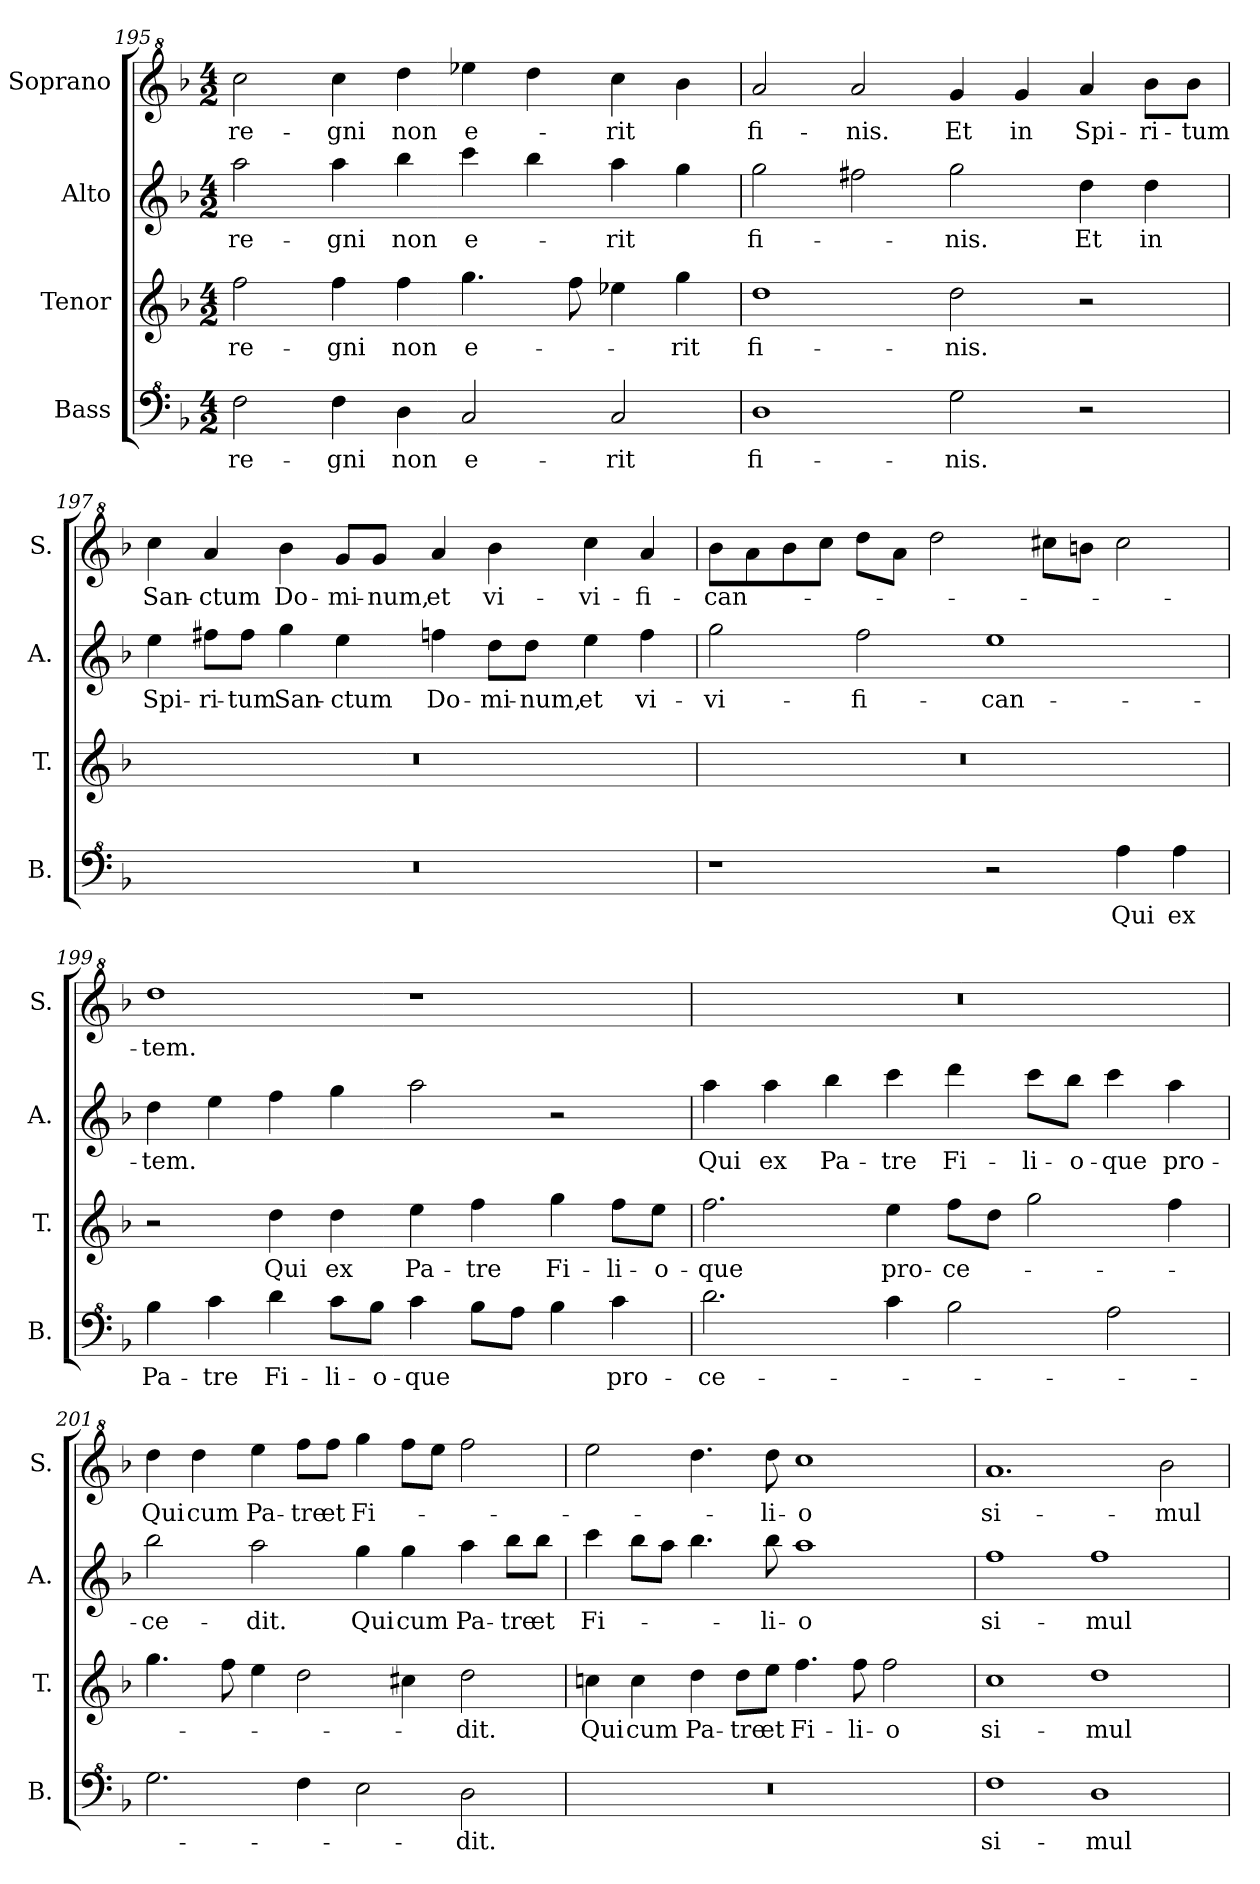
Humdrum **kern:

**kern	**text	**kern	**text	**kern	**text	**kern	**text
*part4	*part4	*part3	*part3	*part2	*part2	*part1	*part1
*staff4	*staff4	*staff3	*staff3	*staff2	*staff2	*staff1	*staff1
*I"Bass	*	*I"Tenor	*	*I"Alto	*	*I"Soprano	*
*I'B.	*	*I'T.	*	*I'A.	*	*I'S.	*
*clefF^4	*	*clefG2	*	*clefG2	*	*clefG^2	*
*k[b-]	*	*k[b-]	*	*k[b-]	*	*k[b-]	*
*M4/2	*	*M4/2	*	*M4/2	*	*M4/2	*
=195	=195	=195	=195	=195	=195	=195	=195
!	!LO:LY:b	!	!LO:LY:b	!	!LO:LY:b	!	!LO:LY:b
2f\	re-	2ff\	re-	2aa\	re-	2ccc\	re-
!	!LO:LY:b	!	!LO:LY:b	!	!LO:LY:b	!	!LO:LY:b
4f\	-gni	4ff\	-gni	4aa\	-gni	4ccc\	-gni
!	!LO:LY:b	!	!LO:LY:b	!	!LO:LY:b	!	!LO:LY:b
4d\	non	4ff\	non	4bb-\	non	4ddd\	non
!	!LO:LY:b	!	!LO:LY:b	!	!LO:LY:b	!	!LO:LY:b
2c/	e-	4.gg\	e-	4ccc\	e-	4eee-X\	e-
.	.	.	.	4bb-\	.	4ddd\	.
.	.	8ff\	.	.	.	.	.
!	!LO:LY:b	!	!	!	!LO:LY:b	!	!LO:LY:b
2c/	-rit	4ee-X\	.	4aa\	-rit	4ccc\	-rit
!	!	!	!LO:LY:b	!	!	!	!
.	.	4gg\	-rit	4gg\	.	4bb-\	.
=196	=196	=196	=196	=196	=196	=196	=196
!	!LO:LY:b	!	!LO:LY:b	!	!LO:LY:b	!	!LO:LY:b
1d	fi-	1dd	fi-	2gg\	fi-	2aa/	fi-
!	!	!	!	!	!	!	!LO:LY:b
.	.	.	.	2ff#X\	.	2aa/	-nis.
!	!LO:LY:b	!	!LO:LY:b	!	!LO:LY:b	!	!LO:LY:b
2g\	-nis.	2dd\	-nis.	2gg\	-nis.	4gg/	Et
!	!	!	!	!	!	!	!LO:LY:b
.	.	.	.	.	.	4gg/	in
!	!	!	!	!	!LO:LY:b	!	!LO:LY:b
2r	.	2r	.	4dd\	Et	4aa/	Spi-
!	!	!	!	!	!LO:LY:b	!	!LO:LY:b
.	.	.	.	4dd\	in	8bb-\L	-ri-
!	!	!	!	!	!	!	!LO:LY:b
.	.	.	.	.	.	8bb-\J	-tum
!!LO:LB:g=z
=197	=197	=197	=197	=197	=197	=197	=197
!	!	!	!	!	!LO:LY:b	!	!LO:LY:b
0r	.	0r	.	4ee\	Spi-	4ccc\	San-
!	!	!	!	!	!LO:LY:b	!	!LO:LY:b
.	.	.	.	8ff#X\L	-ri-	4aa/	-ctum
!	!	!	!	!	!LO:LY:b	!	!
.	.	.	.	8ff#\J	-tum	.	.
!	!	!	!	!	!LO:LY:b	!	!LO:LY:b
.	.	.	.	4gg\	San-	4bb-\	Do-
!	!	!	!	!	!LO:LY:b	!	!LO:LY:b
.	.	.	.	4ee\	-ctum	8gg/L	-mi-
!	!	!	!	!	!	!	!LO:LY:b
.	.	.	.	.	.	8gg/J	-num,
!	!	!	!	!	!LO:LY:b	!	!LO:LY:b
.	.	.	.	4ffn\	Do-	4aa/	et
!	!	!	!	!	!LO:LY:b	!	!LO:LY:b
.	.	.	.	8dd\L	-mi-	4bb-\	vi-
!	!	!	!	!	!LO:LY:b	!	!
.	.	.	.	8dd\J	-num,	.	.
!	!	!	!	!	!LO:LY:b	!	!LO:LY:b
.	.	.	.	4ee\	et	4ccc\	-vi-
!	!	!	!	!	!LO:LY:b	!	!LO:LY:b
.	.	.	.	4ff\	vi-	4aa/	-fi-
=198	=198	=198	=198	=198	=198	=198	=198
!	!	!	!	!	!LO:LY:b	!	!LO:LY:b
1r	.	0r	.	2gg\	-vi-	8bb-\L	-can-
.	.	.	.	.	.	8aa\	.
.	.	.	.	.	.	8bb-\	.
.	.	.	.	.	.	8ccc\J	.
!	!	!	!	!	!LO:LY:b	!	!
.	.	.	.	2ff\	-fi-	8ddd\L	.
.	.	.	.	.	.	8aa\J	.
.	.	.	.	.	.	2ddd\	.
!	!	!	!	!	!LO:LY:b	!	!
2r	.	.	.	1ee	-can-	.	.
.	.	.	.	.	.	8ccc#X\L	.
.	.	.	.	.	.	8bbn\J	.
!	!LO:LY:b	!	!	!	!	!	!
4a\	Qui	.	.	.	.	2ccc#\	.
!	!LO:LY:b	!	!	!	!	!	!
4a\	ex	.	.	.	.	.	.
=199	=199	=199	=199	=199	=199	=199	=199
!	!LO:LY:b	!	!	!	!LO:LY:b	!	!LO:LY:b
4b-\	Pa-	2r	.	4dd\	-tem.	1ddd	-tem.
!	!LO:LY:b	!	!	!	!	!	!
4cc\	-tre	.	.	4ee\	.	.	.
!	!LO:LY:b	!	!LO:LY:b	!	!	!	!
4dd\	Fi-	4dd\	Qui	4ff\	.	.	.
!	!LO:LY:b	!	!LO:LY:b	!	!	!	!
8cc\L	-li-	4dd\	ex	4gg\	.	.	.
!	!LO:LY:b	!	!	!	!	!	!
8b-\J	-o-	.	.	.	.	.	.
!	!LO:LY:b	!	!LO:LY:b	!	!	!	!
4cc\	-que	4ee\	Pa-	2aa\	.	1r	.
!	!	!	!LO:LY:b	!	!	!	!
8b-\L	.	4ff\	-tre	.	.	.	.
8a\J	.	.	.	.	.	.	.
!	!	!	!LO:LY:b	!	!	!	!
4b-\	.	4gg\	Fi-	2r	.	.	.
!	!LO:LY:b	!	!LO:LY:b	!	!	!	!
4cc\	pro-	8ff\L	-li-	.	.	.	.
!	!	!	!LO:LY:b	!	!	!	!
.	.	8ee\J	-o-	.	.	.	.
=200	=200	=200	=200	=200	=200	=200	=200
!	!LO:LY:b	!	!LO:LY:b	!	!LO:LY:b	!	!
2.dd\	-ce-	2.ff\	-que	4aa\	Qui	0r	.
!	!	!	!	!	!LO:LY:b	!	!
.	.	.	.	4aa\	ex	.	.
!	!	!	!	!	!LO:LY:b	!	!
.	.	.	.	4bb-\	Pa-	.	.
!	!	!	!LO:LY:b	!	!LO:LY:b	!	!
4cc\	.	4ee\	pro-	4ccc\	-tre	.	.
!	!	!	!LO:LY:b	!	!LO:LY:b	!	!
2b-\	.	8ff\L	-ce-	4ddd\	Fi-	.	.
.	.	8dd\J	.	.	.	.	.
!	!	!	!	!	!LO:LY:b	!	!
.	.	2gg\	.	8ccc\L	-li-	.	.
!	!	!	!	!	!LO:LY:b	!	!
.	.	.	.	8bb-\J	-o-	.	.
!	!	!	!	!	!LO:LY:b	!	!
2a\	.	.	.	4ccc\	-que	.	.
!	!	!	!	!	!LO:LY:b	!	!
.	.	4ff\	.	4aa\	pro-	.	.
=201	=201	=201	=201	=201	=201	=201	=201
!	!	!	!	!	!LO:LY:b	!	!LO:LY:b
2.g\	.	4.gg\	.	2bb-\	-ce-	4ddd\	Qui
!	!	!	!	!	!	!	!LO:LY:b
.	.	.	.	.	.	4ddd\	cum
.	.	8ff\	.	.	.	.	.
!	!	!	!	!	!LO:LY:b	!	!LO:LY:b
.	.	4ee\	.	2aa\	-dit.	4eee\	Pa-
!	!	!	!	!	!	!	!LO:LY:b
4f\	.	2dd\	.	.	.	8fff\L	-tre
!	!	!	!	!	!	!	!LO:LY:b
.	.	.	.	.	.	8fff\J	et
!	!	!	!	!	!LO:LY:b	!	!LO:LY:b
2e\	.	.	.	4gg\	Qui	4ggg\	Fi-
!	!	!	!	!	!LO:LY:b	!	!
.	.	4cc#X\	.	4gg\	cum	8fff\L	.
.	.	.	.	.	.	8eee\J	.
!	!LO:LY:b	!	!LO:LY:b	!	!LO:LY:b	!	!
2d\	-dit.	2dd\	-dit.	4aa\	Pa-	2fff\	.
!	!	!	!	!	!LO:LY:b	!	!
.	.	.	.	8bb-\L	-tre	.	.
!	!	!	!	!	!LO:LY:b	!	!
.	.	.	.	8bb-\J	et	.	.
!!LO:PB:g=z
=202	=202	=202	=202	=202	=202	=202	=202
!	!	!	!LO:LY:b	!	!LO:LY:b	!	!
0r	.	4ccni\	Qui	4ccc\	Fi-	2eee\	.
!	!	!	!LO:LY:b	!	!	!	!
.	.	4cc\	cum	8bb-\L	.	.	.
.	.	.	.	8aa\J	.	.	.
!	!	!	!LO:LY:b	!	!	!	!
.	.	4dd\	Pa-	4.bb-\	.	4.ddd\	.
!	!	!	!LO:LY:b	!	!	!	!
.	.	8dd\L	-tre	.	.	.	.
!	!	!	!LO:LY:b	!	!LO:LY:b	!	!LO:LY:b
.	.	8ee\J	et	8bb-\	-li-	8ddd\	-li-
!	!	!	!LO:LY:b	!	!LO:LY:b	!	!LO:LY:b
.	.	4.ff\	Fi-	1aa	-o	1ccc	-o
!	!	!	!LO:LY:b	!	!	!	!
.	.	8ff\	-li-	.	.	.	.
!	!	!	!LO:LY:b	!	!	!	!
.	.	2ff\	-o	.	.	.	.
=203	=203	=203	=203	=203	=203	=203	=203
!	!LO:LY:b	!	!LO:LY:b	!	!LO:LY:b	!	!LO:LY:b
1f	si-	1cc	si-	1ff	si-	1.aa	si-
!	!LO:LY:b	!	!LO:LY:b	!	!LO:LY:b	!	!
1d	-mul	1dd	-mul	1ff	-mul	.	.
!	!	!	!	!	!	!	!LO:LY:b
.	.	.	.	.	.	2bb-\	-mul
=	=	=	=	=	=	=	=
*-	*-	*-	*-	*-	*-	*-	*-
